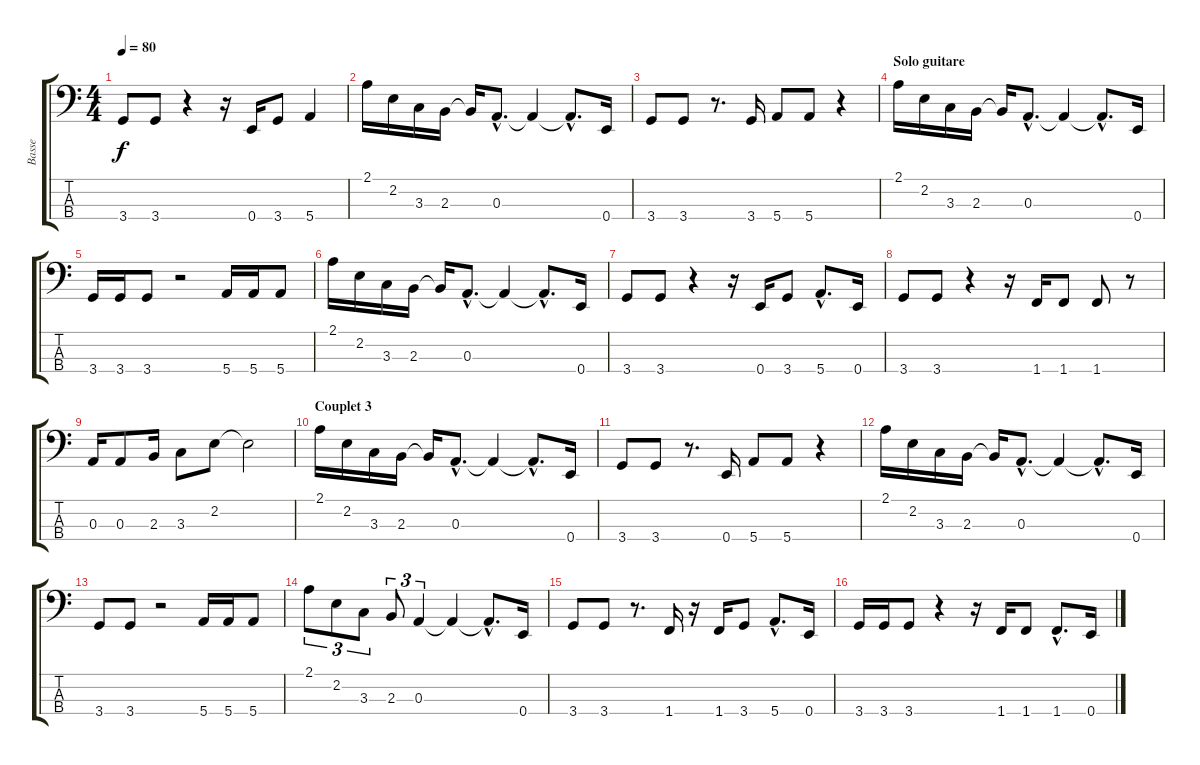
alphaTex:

\track ("Basse" "Basse") {instrument electricbassfinger}
\staff {score tabs}
\tuning (G2 D2 A1 E1) {hide}
\ts (4 4)
\tempo 80
\clef f4
\ks c
3.4.8{dy f} 3.4.8 r.4 r.16 0.4.16 3.4.8 5.4.4 |
2.1.16 2.2.16 3.3.16 2.3.16 2.3{t}.16 0.3{hac}.8{d} 0.3{t}.4 0.3{hac t}.8{d} 0.4.16 |
3.4.8 3.4.8 r.8{d} 3.4.16 5.4.8 5.4.8 r.4 |
\section ("" "Solo guitare")
2.1.16 2.2.16 3.3.16 2.3.16 2.3{t}.16 0.3{hac}.8{d} 0.3{t}.4 0.3{hac t}.8{d} 0.4.16 |
3.4.16 3.4.16 3.4.8 r.2 5.4.16 5.4.16 5.4.8 |
2.1.16 2.2.16 3.3.16 2.3.16 2.3{t}.16 0.3{hac}.8{d} 0.3{t}.4 0.3{hac t}.8{d} 0.4.16 |
3.4.8 3.4.8 r.4 r.16 0.4.16 3.4.8 5.4{hac}.8{d} 0.4.16 |
3.4.8 3.4.8 r.4 r.16 1.4.16 1.4.8 1.4.8 r.8 |
0.3.16 0.3.8 2.3.16 3.3.8 2.2.8 2.2{t}.2 |
\section ("" "Couplet 3")
2.1.16 2.2.16 3.3.16 2.3.16 2.3{t}.16 0.3{hac}.8{d} 0.3{t}.4 0.3{hac t}.8{d} 0.4.16 |
3.4.8 3.4.8 r.8{d} 0.4.16 5.4.8 5.4.8 r.4 |
2.1.16 2.2.16 3.3.16 2.3.16 2.3{t}.16 0.3{hac}.8{d} 0.3{t}.4 0.3{hac t}.8{d} 0.4.16 |
3.4.8 3.4.8 r.2 5.4.16 5.4.16 5.4.8 |
2.1.8{tu (3 2)} 2.2.8{tu (3 2)} 3.3.8{tu (3 2)} 2.3.8{tu (3 2)} 0.3.4{tu (3 2)} 0.3{t}.4 0.3{hac t}.8{d} 0.4.16 |
3.4.8 3.4.8 r.8{d} 1.4.16 r.16 1.4.16 3.4.8 5.4{hac}.8{d} 0.4.16 |
3.4.16 3.4.16 3.4.8 r.4 r.16 1.4.16 1.4.8 1.4{hac}.8{d} 0.4.16
